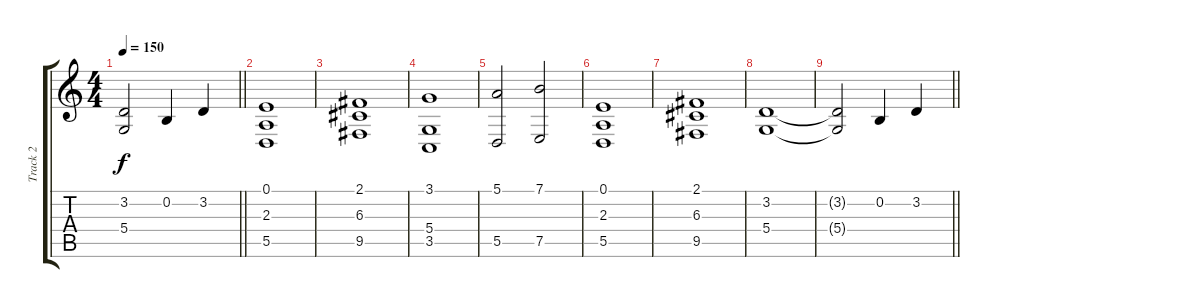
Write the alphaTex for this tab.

\track ("Track 2" "Track 2") {instrument pad1newage}
\staff {score tabs}
\tuning (E4 B3 G3 D3 A2 E2) {hide}
\ts (4 4)
\tempo 150
\clef g2
\barLineRight lightlight
\ks c
(3.2{t} 5.4{t}).2{dy f} 0.2.4 3.2.4 |
(0.1 2.3 5.5).1 |
(2.1 6.3 9.5).1 |
(3.1 5.4 3.5).1 |
(5.1 5.5).2 (7.1 7.5).2 |
(0.1 2.3 5.5).1 |
(2.1 6.3 9.5).1 |
(3.2 5.4).1 |
\barLineRight lightlight
(3.2{t} 5.4{t}).2 0.2.4 3.2.4
